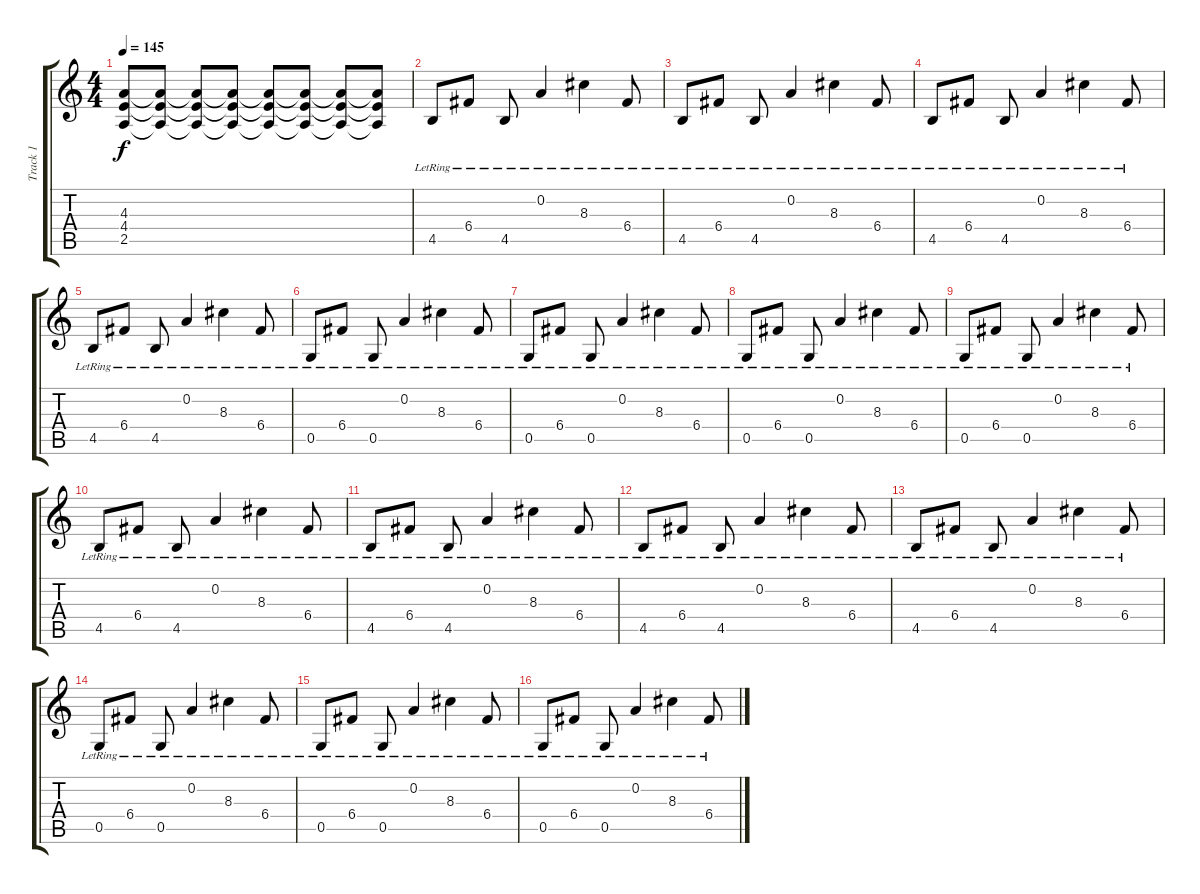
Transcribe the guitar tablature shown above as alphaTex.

\track ("Track 1" "Track 1") {instrument distortionguitar}
\staff {score tabs}
\tuning (D4 A3 F3 C3 G2 C2) {hide}
\ts (4 4)
\tempo 145
\clef g2
\ks c
(4.3{t} 4.4{t} 2.5{t}).8{dy f} (4.3{t} 4.4{t} 2.5{t}).8 (4.3{t} 4.4{t} 2.5{t}).8 (4.3{t} 4.4{t} 2.5{t}).8 (4.3{t} 4.4{t} 2.5{t}).8 (4.3{t} 4.4{t} 2.5{t}).8 (4.3{t} 4.4{t} 2.5{t}).8 (4.3{t} 4.4{t} 2.5{t}).8 |
4.5{lr}.8{instrument electricguitarjazz} 6.4{lr}.8 4.5{lr}.8 0.2{lr}.4 8.3{lr}.4 6.4{lr}.8 |
4.5{lr}.8 6.4{lr}.8 4.5{lr}.8 0.2{lr}.4 8.3{lr}.4 6.4{lr}.8 |
4.5{lr}.8 6.4{lr}.8 4.5{lr}.8 0.2{lr}.4 8.3{lr}.4 6.4{lr}.8 |
4.5{lr}.8 6.4{lr}.8 4.5{lr}.8 0.2{lr}.4 8.3{lr}.4 6.4{lr}.8 |
0.5{lr}.8 6.4{lr}.8 0.5{lr}.8 0.2{lr}.4 8.3{lr}.4 6.4{lr}.8 |
0.5{lr}.8 6.4{lr}.8 0.5{lr}.8 0.2{lr}.4 8.3{lr}.4 6.4{lr}.8 |
0.5{lr}.8 6.4{lr}.8 0.5{lr}.8 0.2{lr}.4 8.3{lr}.4 6.4{lr}.8 |
0.5{lr}.8 6.4{lr}.8 0.5{lr}.8 0.2{lr}.4 8.3{lr}.4 6.4{lr}.8 |
4.5{lr}.8{instrument electricguitarjazz} 6.4{lr}.8 4.5{lr}.8 0.2{lr}.4 8.3{lr}.4 6.4{lr}.8 |
4.5{lr}.8 6.4{lr}.8 4.5{lr}.8 0.2{lr}.4 8.3{lr}.4 6.4{lr}.8 |
4.5{lr}.8 6.4{lr}.8 4.5{lr}.8 0.2{lr}.4 8.3{lr}.4 6.4{lr}.8 |
4.5{lr}.8 6.4{lr}.8 4.5{lr}.8 0.2{lr}.4 8.3{lr}.4 6.4{lr}.8 |
0.5{lr}.8 6.4{lr}.8 0.5{lr}.8 0.2{lr}.4 8.3{lr}.4 6.4{lr}.8 |
0.5{lr}.8 6.4{lr}.8 0.5{lr}.8 0.2{lr}.4 8.3{lr}.4 6.4{lr}.8 |
0.5{lr}.8 6.4{lr}.8 0.5{lr}.8 0.2{lr}.4 8.3{lr}.4 6.4{lr}.8
